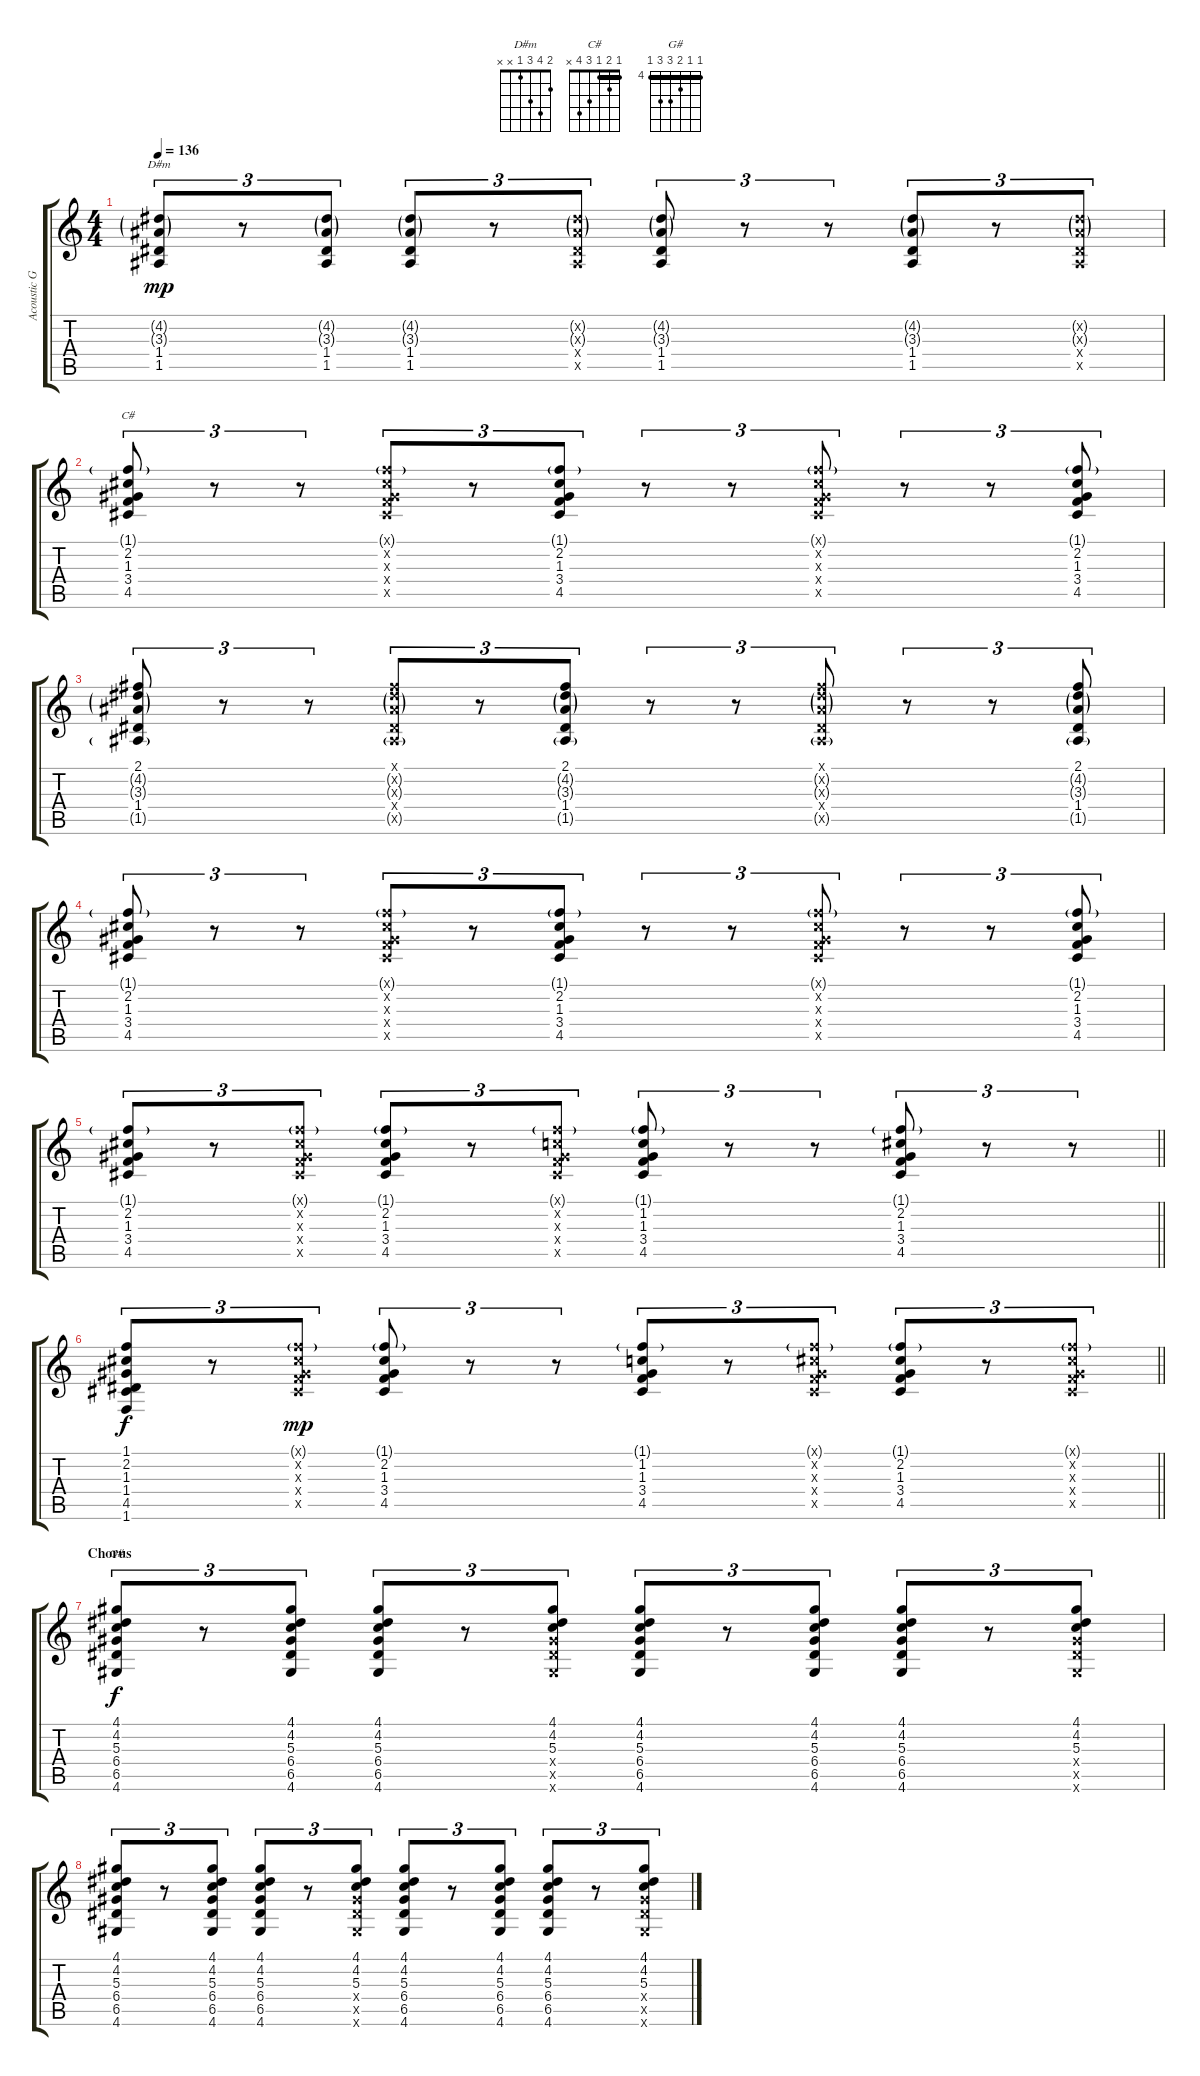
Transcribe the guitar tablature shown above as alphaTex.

\track ("Acoustic Guitar" "Acoustic G") {instrument acousticguitarsteel}
\staff {score tabs}
\tuning (E4 B3 G3 D3 A2 E2) {hide}
\chord ("D#m" 2 4 3 1 x x)
\chord ("C#" 1 2 1 3 4 x) {barre 1}
\chord ("G#" 4 4 5 6 6 4) {firstfret 4 barre 4}
\ts (4 4)
\tempo 136
\clef g2
\ks c
(4.2{g} 3.3{g} 1.4 1.5).8{tu (3 2) ch "D#m" dy mp} r.8{tu (3 2)} (4.2{g} 3.3{g} 1.4 1.5).8{tu (3 2)} (4.2{g} 3.3{g} 1.4 1.5).8{tu (3 2)} r.8{tu (3 2)} (4.2{g x} 3.3{g x} 1.4{x} 1.5{x}).8{tu (3 2)} (4.2{g} 3.3{g} 1.4 1.5).8{tu (3 2)} r.8{tu (3 2)} r.8{tu (3 2)} (4.2{g} 3.3{g} 1.4 1.5).8{tu (3 2)} r.8{tu (3 2)} (4.2{g x} 3.3{g x} 1.4{x} 1.5{x}).8{tu (3 2)} |
(1.1{g} 2.2 1.3 3.4 4.5).8{tu (3 2) ch "C#"} r.8{tu (3 2)} r.8{tu (3 2)} (1.1{g x} 2.2{x} 1.3{x} 3.4{x} 4.5{x}).8{tu (3 2)} r.8{tu (3 2)} (1.1{g} 2.2 1.3 3.4 4.5).8{tu (3 2)} r.8{tu (3 2)} r.8{tu (3 2)} (1.1{g x} 2.2{x} 1.3{x} 3.4{x} 4.5{x}).8{tu (3 2)} r.8{tu (3 2)} r.8{tu (3 2)} (1.1{g} 2.2 1.3 3.4 4.5).8{tu (3 2)} |
(2.1 4.2{g} 3.3{g} 1.4 1.5{g}).8{tu (3 2)} r.8{tu (3 2)} r.8{tu (3 2)} (2.1{x} 4.2{g x} 3.3{g x} 1.4{x} 1.5{g x}).8{tu (3 2)} r.8{tu (3 2)} (2.1 4.2{g} 3.3{g} 1.4 1.5{g}).8{tu (3 2)} r.8{tu (3 2)} r.8{tu (3 2)} (2.1{x} 4.2{g x} 3.3{g x} 1.4{x} 1.5{g x}).8{tu (3 2)} r.8{tu (3 2)} r.8{tu (3 2)} (2.1 4.2{g} 3.3{g} 1.4 1.5{g}).8{tu (3 2)} |
(1.1{g} 2.2 1.3 3.4 4.5).8{tu (3 2)} r.8{tu (3 2)} r.8{tu (3 2)} (1.1{g x} 2.2{x} 1.3{x} 3.4{x} 4.5{x}).8{tu (3 2)} r.8{tu (3 2)} (1.1{g} 2.2 1.3 3.4 4.5).8{tu (3 2)} r.8{tu (3 2)} r.8{tu (3 2)} (1.1{g x} 2.2{x} 1.3{x} 3.4{x} 4.5{x}).8{tu (3 2)} r.8{tu (3 2)} r.8{tu (3 2)} (1.1{g} 2.2 1.3 3.4 4.5).8{tu (3 2)} |
\barLineRight lightlight
(1.1{g} 2.2 1.3 3.4 4.5).8{tu (3 2)} r.8{tu (3 2)} (1.1{g x} 2.2{x} 1.3{x} 3.4{x} 4.5{x}).8{tu (3 2)} (1.1{g} 2.2 1.3 3.4 4.5).8{tu (3 2)} r.8{tu (3 2)} (1.1{g x} 1.2{x} 1.3{x} 3.4{x} 4.5{x}).8{tu (3 2)} (1.1{g} 1.2 1.3 3.4 4.5).8{tu (3 2)} r.8{tu (3 2)} r.8{tu (3 2)} (1.1{g} 2.2 1.3 3.4 4.5).8{tu (3 2)} r.8{tu (3 2)} r.8{tu (3 2)} |
\barLineRight lightlight
(1.1 2.2 1.3 1.4 4.5 1.6).8{tu (3 2) dy f} r.8{tu (3 2)} (1.1{g x} 2.2{x} 1.3{x} 3.4{x} 4.5{x}).8{tu (3 2) dy mp} (1.1{g} 2.2 1.3 3.4 4.5).8{tu (3 2)} r.8{tu (3 2)} r.8{tu (3 2)} (1.1{g} 1.2 1.3 3.4 4.5).8{tu (3 2)} r.8{tu (3 2)} (1.1{g x} 2.2{x} 1.3{x} 3.4{x} 4.5{x}).8{tu (3 2)} (1.1{g} 2.2 1.3 3.4 4.5).8{tu (3 2)} r.8{tu (3 2)} (1.1{g x} 2.2{x} 1.3{x} 3.4{x} 4.5{x}).8{tu (3 2)} |
\section ("" "Chorus ")
(4.1 4.2 5.3 6.4 6.5 4.6).8{tu (3 2) ch "G#" dy f} r.8{tu (3 2)} (4.1 4.2 5.3 6.4 6.5 4.6).8{tu (3 2)} (4.1 4.2 5.3 6.4 6.5 4.6).8{tu (3 2)} r.8{tu (3 2)} (4.1 4.2 5.3 6.4{x} 6.5{x} 4.6{x}).8{tu (3 2)} (4.1 4.2 5.3 6.4 6.5 4.6).8{tu (3 2)} r.8{tu (3 2)} (4.1 4.2 5.3 6.4 6.5 4.6).8{tu (3 2)} (4.1 4.2 5.3 6.4 6.5 4.6).8{tu (3 2)} r.8{tu (3 2)} (4.1 4.2 5.3 6.4{x} 6.5{x} 4.6{x}).8{tu (3 2)} |
(4.1 4.2 5.3 6.4 6.5 4.6).8{tu (3 2)} r.8{tu (3 2)} (4.1 4.2 5.3 6.4 6.5 4.6).8{tu (3 2)} (4.1 4.2 5.3 6.4 6.5 4.6).8{tu (3 2)} r.8{tu (3 2)} (4.1 4.2 5.3 6.4{x} 6.5{x} 4.6{x}).8{tu (3 2)} (4.1 4.2 5.3 6.4 6.5 4.6).8{tu (3 2)} r.8{tu (3 2)} (4.1 4.2 5.3 6.4 6.5 4.6).8{tu (3 2)} (4.1 4.2 5.3 6.4 6.5 4.6).8{tu (3 2)} r.8{tu (3 2)} (4.1 4.2 5.3 6.4{x} 6.5{x} 4.6{x}).8{tu (3 2)}
